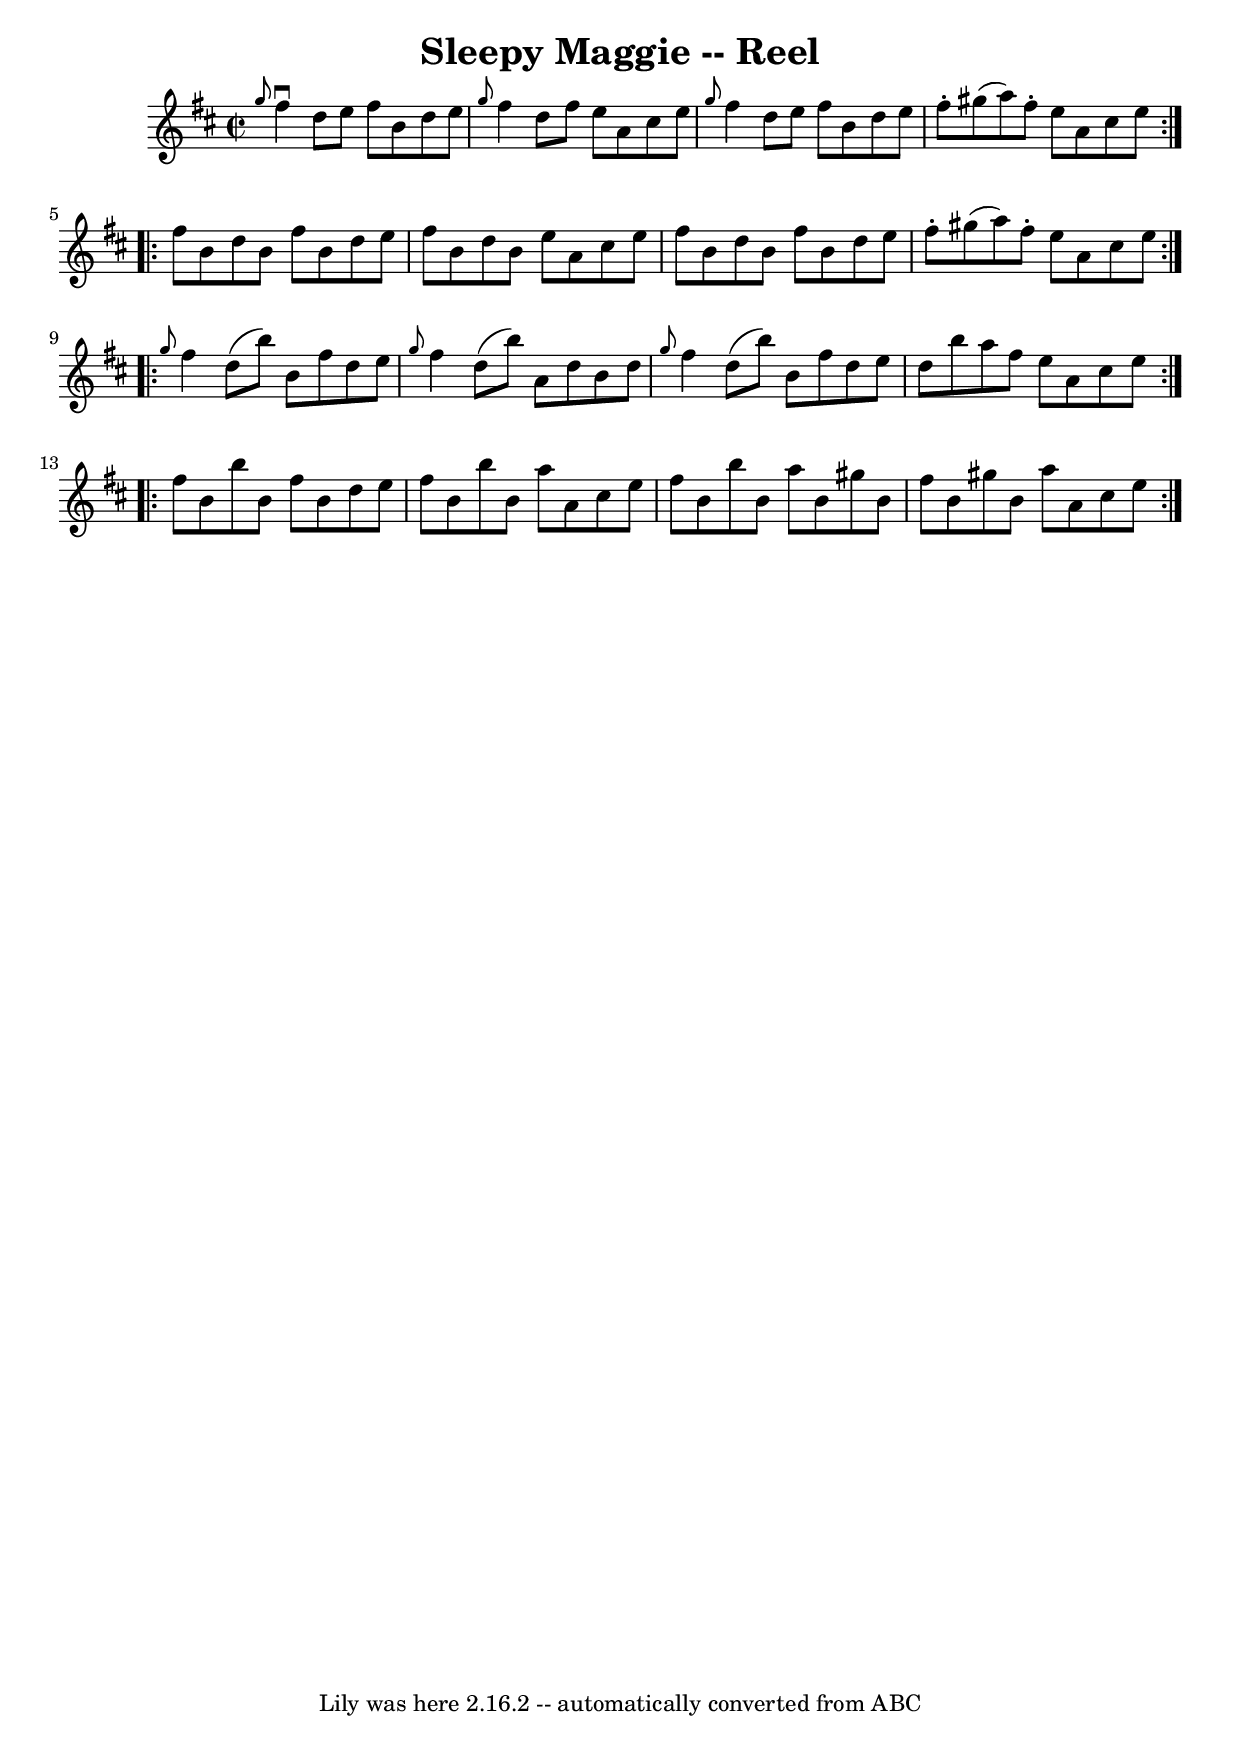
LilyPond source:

\version "2.16.2"
\include "Mammoth.ily"
\header {
  %% book = "Ryan's Mammoth Collection"
  crossRefNumber = "1"
  footnotes = "\\\\145"
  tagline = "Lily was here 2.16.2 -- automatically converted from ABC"
  title = "Sleepy Maggie -- Reel"

}
voicedefault =  {



  \repeat volta 2 {

    \override Staff.TimeSignature #'style = #'C
    \time 2/2 
    \key b \minor
    \grace { g''8  
	   } fis''4^\downbow d''8    
    e''8 fis''8 b'8 d''8 e''8    |
    \grace { g''8  
	   } fis''4  
    d''8 fis''8 e''8 a'8 cis''8 e''8    |
    \grace { g''8  

	   } fis''4 d''8 e''8 fis''8 b'8 d''8 e''8    |
    
    fis''8-. gis''8 (a''8) fis''8-. e''8 a'8 cis''8 e''8    

  } 
  \repeat volta 2 {
    fis''8 b'8 d''8 b'8 fis''8 b'8 d''8   
    e''8    |
    fis''8 b'8 d''8 b'8 e''8 a'8 cis''8    
    e''8    |
    fis''8 b'8 d''8 b'8 fis''8 b'8 d''8    
    e''8    |
    fis''8-. gis''8 (a''8) fis''8-. e''8 a'8    
    cis''8 e''8    
  } 
  \repeat volta 2 {
    \grace { g''8  
	   } fis''4 d''8 (b''8) b'8 fis''8 d''8 e''8    |
    \grace { g''8  
	   }   
    fis''4 d''8 (b''8) a'8 d''8 b'8 d''8    |
    \grace {   
      g''8  
    } fis''4 d''8 (b''8) b'8 fis''8 d''8 e''8    
    |
    d''8 b''8 a''8 fis''8 e''8 a'8 cis''8 e''8    

  } 
  \repeat volta 2 {
    fis''8 b'8 b''8 b'8 fis''8 b'8 d''8   
    e''8    |
    fis''8 b'8 b''8 b'8 a''8 a'8 cis''8    
    e''8    |
    fis''8 b'8 b''8 b'8 a''8 b'8 gis''8 b'8 
    |
    fis''8 b'8 gis''8 b'8 a''8 a'8 cis''8 e''8   
    
  }   

}

\score{
  <<

    \context Staff="default"
    {
      \voicedefault 
      
    }

  >>
  \layout {
    
  }
  \midi {
  }

}
